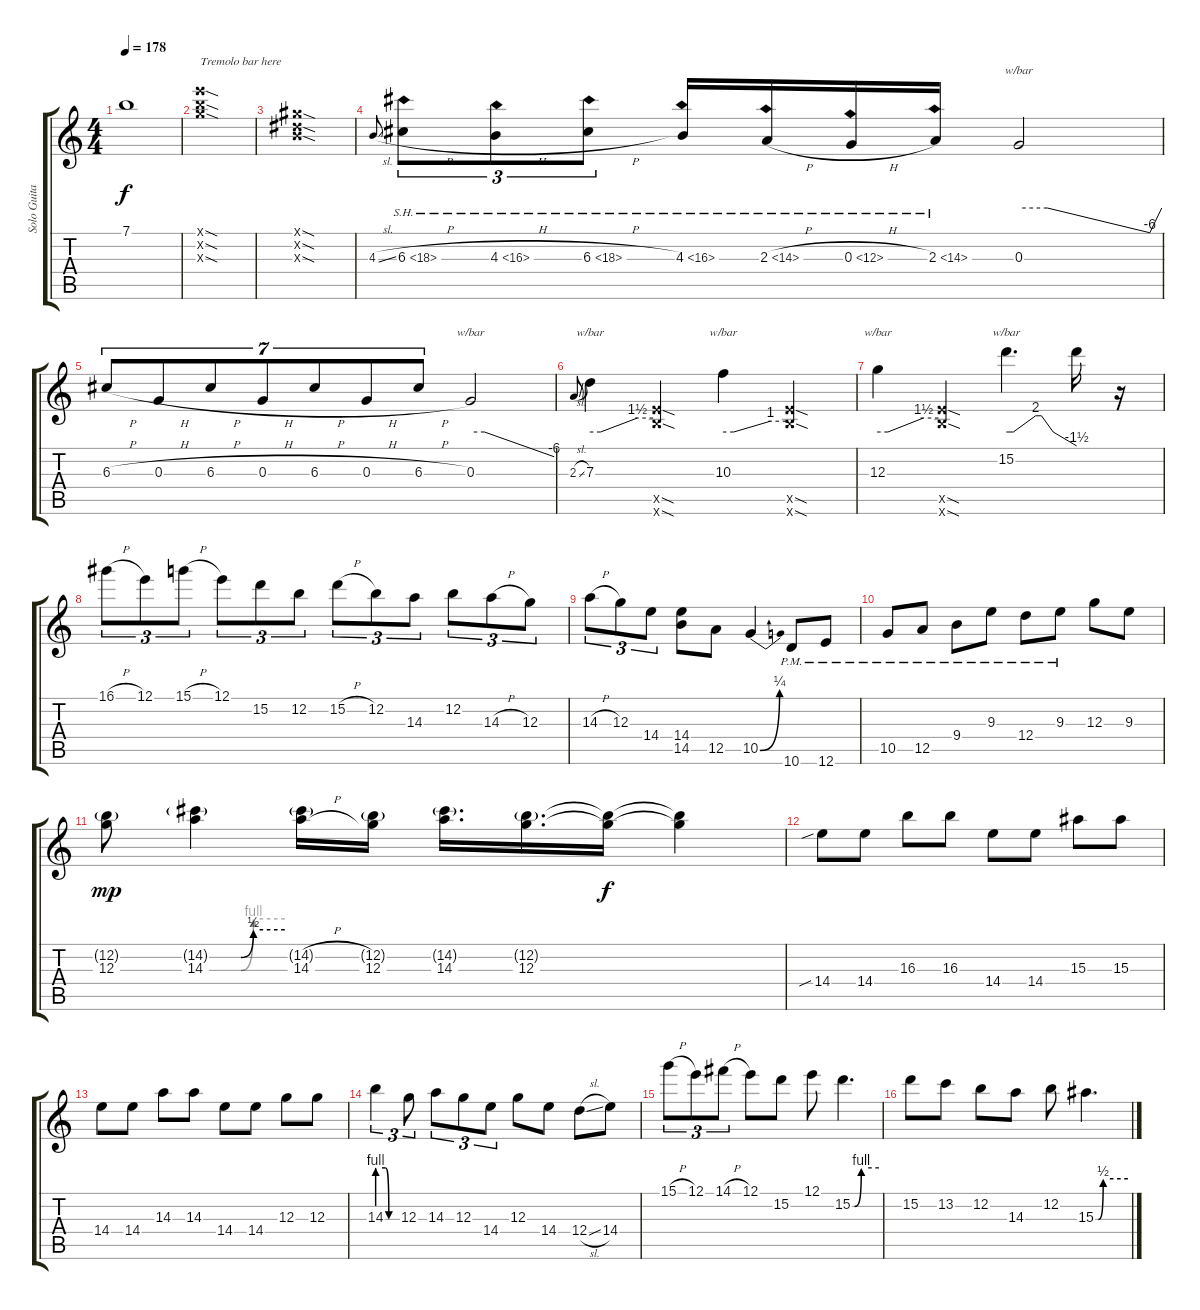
\track ("Solo Guitar" "Solo Guita") {instrument overdrivenguitar}
\staff {score tabs}
\tuning (E4 B3 G3 D3 A2 E2) {hide}
\ts (4 4)
\tempo 178
\clef g2
\ks c
7.1{t}.1{dy f} |
(12.1{sod x} 12.2{sod x} 12.3{sod x}).1{txt "Tremolo bar here"} |
(4.1{sod x} 4.2{sod x} 4.3{sod x}).1 |
4.3{sl}.8{gr onbeat} 6.3{sh 12 h}.8{tu (3 2)} 4.3{sh 12 h}.8{tu (3 2)} 6.3{sh 12 h}.8{tu (3 2)} 4.3{sh 12}.16 2.3{sh 12 h}.16 0.3{sh 12 h}.16 2.3{sh 12}.16 0.3.2{tbe (custom default 0 0 12 0 55 -24 60 0)} |
6.3{h}.8{tu (7 4)} 0.3{h}.8{tu (7 4)} 6.3{h}.8{tu (7 4)} 0.3{h}.8{tu (7 4)} 6.3{h}.8{tu (7 4)} 0.3{h}.8{tu (7 4)} 6.3{h}.8{tu (7 4)} 0.3.2{tbe (custom default 0 0 10 0 60 -24)} |
2.3{sl}.8{gr onbeat} 7.3.4{tbe (custom default 0 0 10 0 45 6 60 6)} (7.5{sod x} 7.6{sod x}).4 10.3.4{tbe (custom default 0 0 10 0 45 4 60 4)} (7.5{sod x} 7.6{sod x}).4 |
12.3.4{tbe (custom default 0 0 10 0 45 6 60 6)} (7.5{sod x} 7.6{sod x}).4 15.2.4{d tbe (custom default 0 0 6 0 25 8 30 8 40 0 60 -6)} 15.2{t}.16 r.16 |
16.1{h}.8{tu (3 2)} 12.1.8{tu (3 2)} 15.1{h}.8{tu (3 2)} 12.1.8{tu (3 2)} 15.2.8{tu (3 2)} 12.2.8{tu (3 2)} 15.2{h}.8{tu (3 2)} 12.2.8{tu (3 2)} 14.3.8{tu (3 2)} 12.2.8{tu (3 2)} 14.3{h}.8{tu (3 2)} 12.3.8{tu (3 2)} |
14.3{h}.8{tu (3 2)} 12.3.8{tu (3 2)} 14.4.8{tu (3 2)} (14.4 14.5).8 12.5.8 10.5{be (bend 0 0 60 1)}.4 10.6{pm}.8 12.6{pm}.8 |
10.5{pm}.8 12.5{pm}.8 9.4{pm}.8 9.3{pm}.8 12.4{pm}.8 9.3{pm}.8 12.3.8 9.3.8 |
(12.2{g} 12.3).8{dy mp} (14.2{be (custom 0 0 25 0 35 2 60 2) g} 14.3{be (custom 0 0 25 0 35 4 60 4)}).4 (14.2{h g} 14.3{h}).16 (12.2{g} 12.3).16 (14.2{g} 14.3).16{d} (12.2{g} 12.3).16{d} (12.2{t} 12.3{t}).16{dy f} (12.2{t} 12.3{t}).4 |
14.4{sib}.8 14.4.8 16.3.8 16.3.8 14.4.8 14.4.8 15.3.8 15.3.8 |
14.4.8 14.4.8 14.3.8 14.3.8 14.4.8 14.4.8 12.3.8 12.3.8 |
14.3{be (custom 0 4 25 4 35 0 60 0)}.4{tu (3 2)} 12.3.8{tu (3 2)} 14.3.8{tu (3 2)} 12.3.8{tu (3 2)} 14.4.8{tu (3 2)} 12.3.8 14.4.8 12.4{sl}.8 14.4.8 |
15.1{h}.8{tu (3 2)} 12.1.8{tu (3 2)} 14.1{h}.8{tu (3 2)} 12.1.8 15.2.8 12.1.8 15.2{be (custom 0 0 5 0 20 4 60 4)}.4{d} |
15.2.8 13.2.8 12.2.8 14.3.8 12.2.8 15.3{be (custom 0 0 5 0 14 2 60 2)}.4{d}
